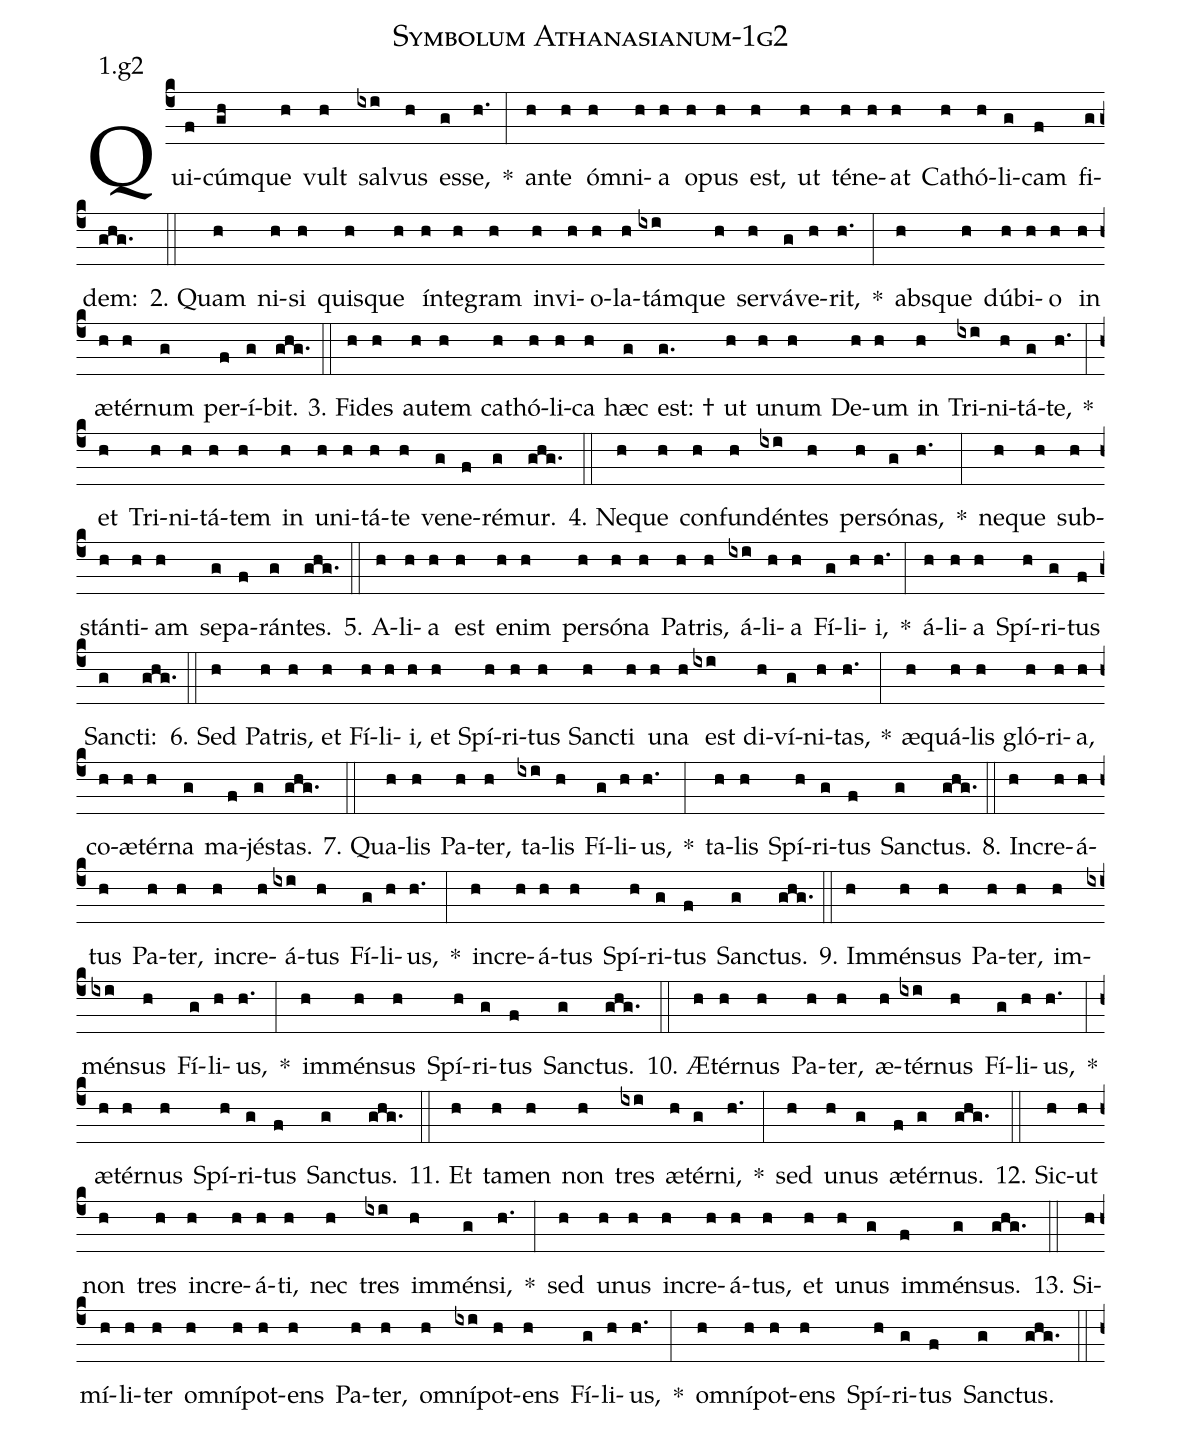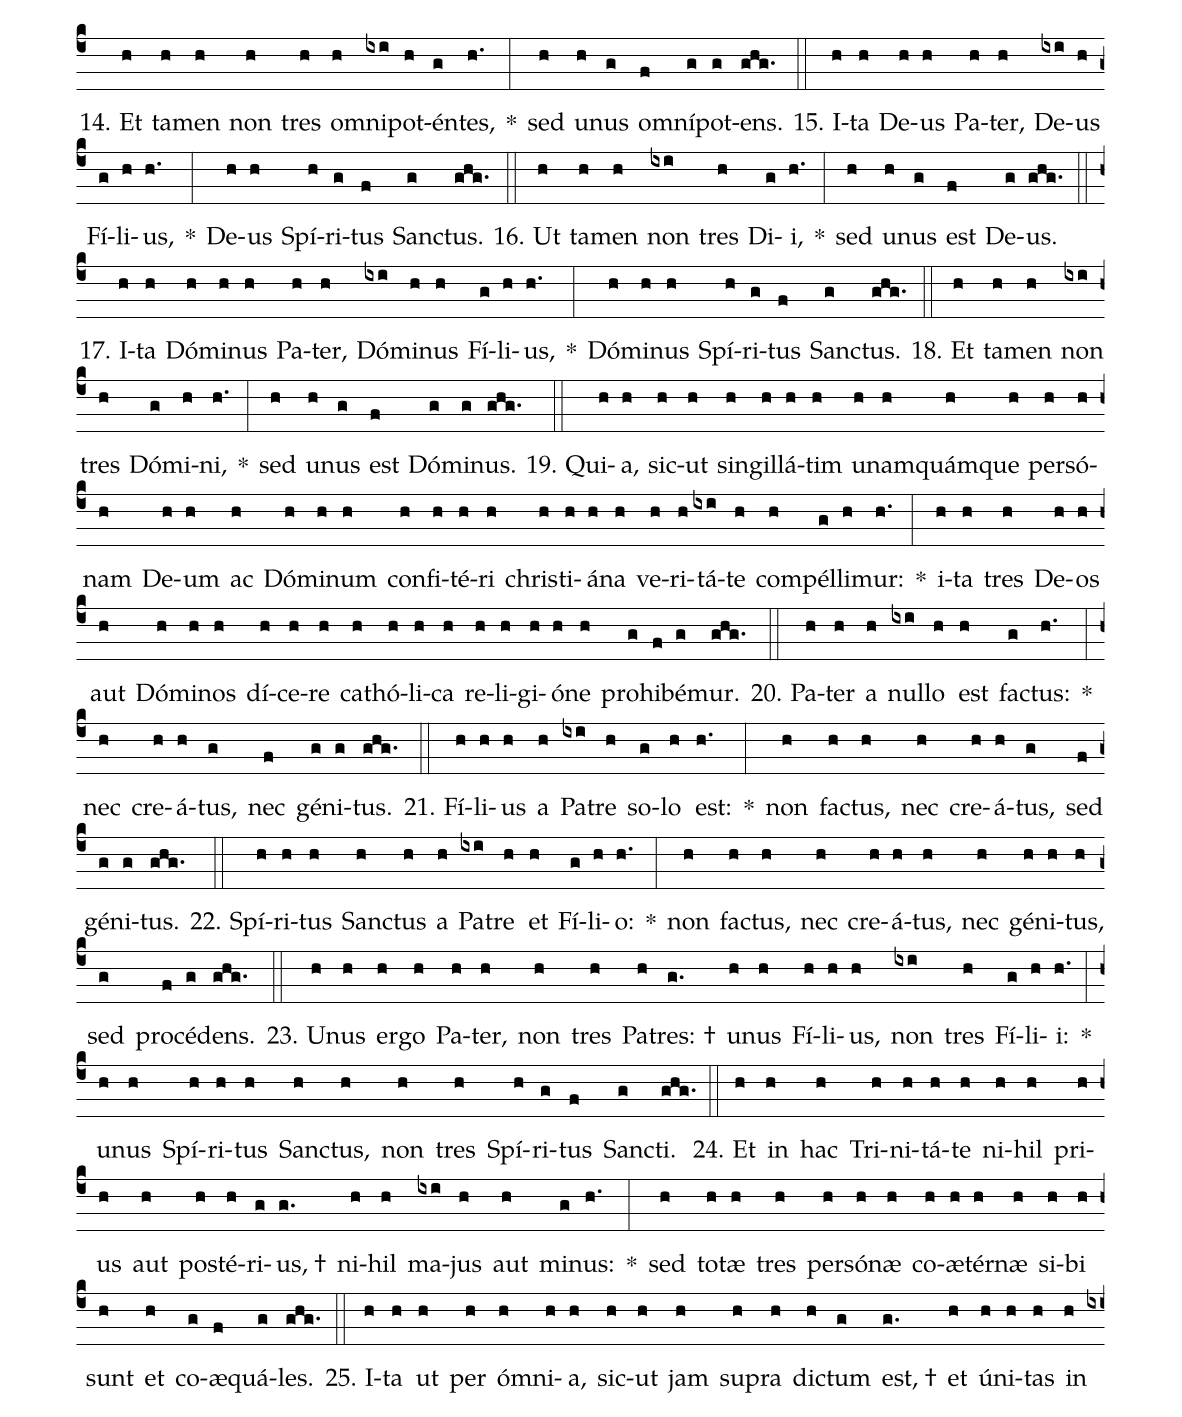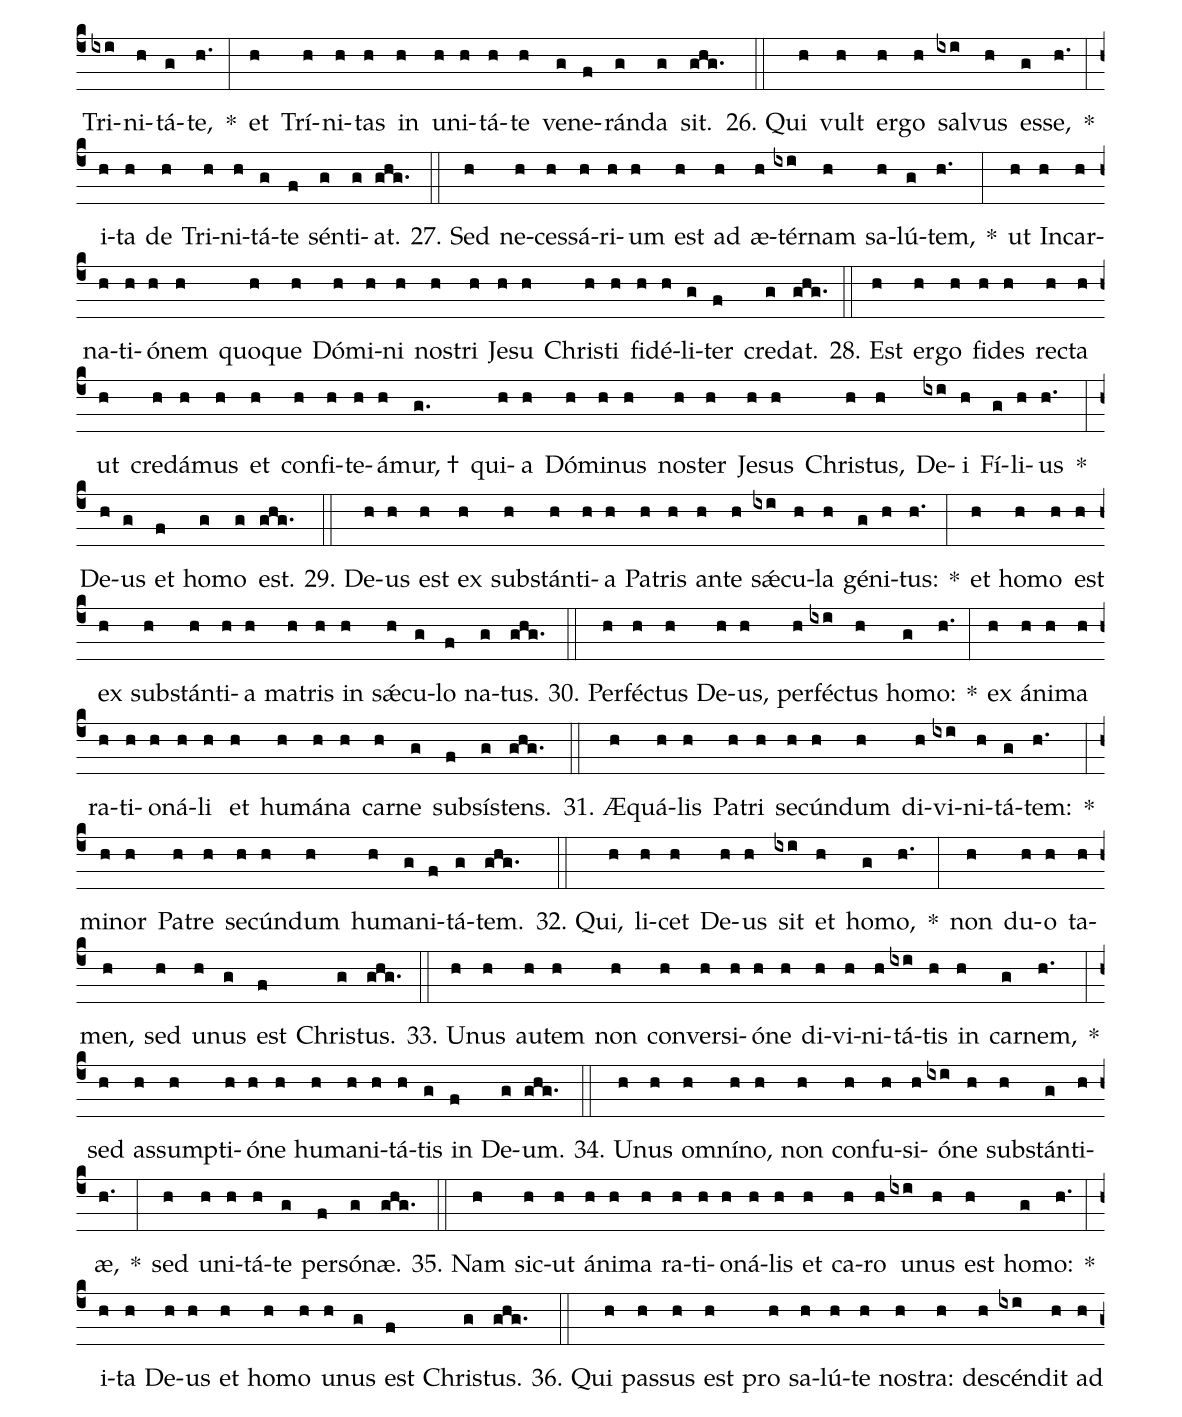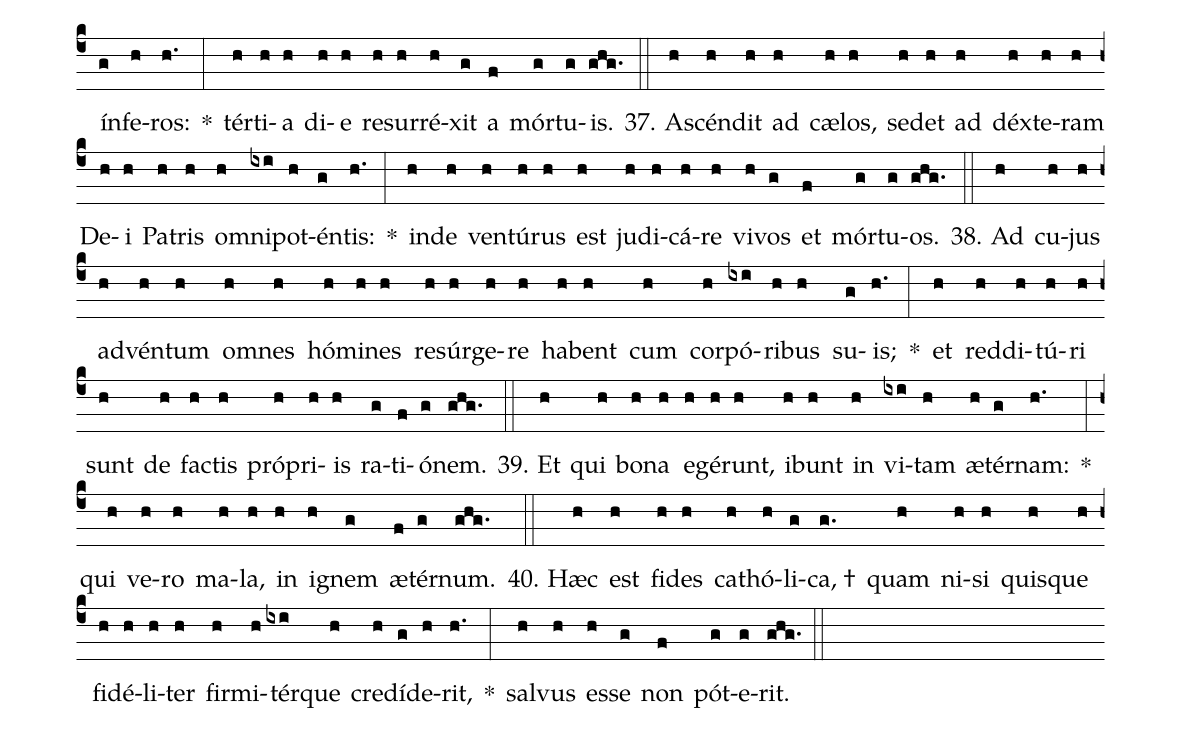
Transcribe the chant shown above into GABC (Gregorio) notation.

name: Symbolum Athanasianum-1g2;
annotation: 1.g2;
%%
(c4)Qui(f)cúm(gh)que(h) vult(h) sal(ixi)vus(h) es(g)se,(h.) *(:) an(h)te(h) óm(h)ni(h)a(h) o(h)pus(h) est,(h) ut(h) té(h)ne(h)at(h) Ca(h)thó(h)li(g)cam(f) fi(g)dem:(ghg.) (::)
2. Quam(h) ni(h)si(h) quis(h)que(h) ín(h)te(h)gram(h) in(h)vi(h)o(h)la(h)tám(ixi)que(h) ser(h)vá(g)ve(h)rit,(h.) *(:) abs(h)que(h) dú(h)bi(h)o(h) in(h) æ(h)tér(h)num(g) per(f)í(g)bit.(ghg.) (::)
3. Fi(h)des(h) au(h)tem(h) ca(h)thó(h)li(h)ca(h) hæc(g) est: †(g.) ut(h) u(h)num(h) De(h)um(h) in(h) Tri(ixi)ni(h)tá(g)te,(h.) *(:) et(h) Tri(h)ni(h)tá(h)tem(h) in(h) u(h)ni(h)tá(h)te(h) ve(g)ne(f)ré(g)mur.(ghg.) (::)
4. Ne(h)que(h) con(h)fun(h)dén(ixi)tes(h) per(h)só(g)nas,(h.) *(:) ne(h)que(h) sub(h)stán(h)ti(h)am(h) se(g)pa(f)rán(g)tes.(ghg.) (::)
5. A(h)li(h)a(h) est(h) e(h)nim(h) per(h)só(h)na(h) Pa(h)tris,(h) á(ixi)li(h)a(h) Fí(g)li(h)i,(h.) *(:) á(h)li(h)a(h) Spí(h)ri(g)tus(f) Sanc(g)ti:(ghg.) (::)
6. Sed(h) Pa(h)tris,(h) et(h) Fí(h)li(h)i,(h) et(h) Spí(h)ri(h)tus(h) Sanc(h)ti(h) u(h)na(h) est(ixi) di(h)ví(g)ni(h)tas,(h.) *(:) æ(h)quá(h)lis(h) gló(h)ri(h)a,(h) co(h)æ(h)tér(h)na(g) ma(f)jés(g)tas.(ghg.) (::)
7. Qua(h)lis(h) Pa(h)ter,(h) ta(ixi)lis(h) Fí(g)li(h)us,(h.) *(:) ta(h)lis(h) Spí(h)ri(g)tus(f) Sanc(g)tus.(ghg.) (::)
8. In(h)cre(h)á(h)tus(h) Pa(h)ter,(h) in(h)cre(h)á(ixi)tus(h) Fí(g)li(h)us,(h.) *(:) in(h)cre(h)á(h)tus(h) Spí(h)ri(g)tus(f) Sanc(g)tus.(ghg.) (::)
9. Im(h)mén(h)sus(h) Pa(h)ter,(h) im(h)mén(ixi)sus(h) Fí(g)li(h)us,(h.) *(:) im(h)mén(h)sus(h) Spí(h)ri(g)tus(f) Sanc(g)tus.(ghg.) (::)
10. Æ(h)tér(h)nus(h) Pa(h)ter,(h) æ(h)tér(ixi)nus(h) Fí(g)li(h)us,(h.) *(:) æ(h)tér(h)nus(h) Spí(h)ri(g)tus(f) Sanc(g)tus.(ghg.) (::)
11. Et(h) ta(h)men(h) non(h) tres(ixi) æ(h)tér(g)ni,(h.) *(:) sed(h) u(h)nus(g) æ(f)tér(g)nus.(ghg.) (::)
12. Sic(h)ut(h) non(h) tres(h) in(h)cre(h)á(h)ti,(h) nec(h) tres(ixi) im(h)mén(g)si,(h.) *(:) sed(h) u(h)nus(h) in(h)cre(h)á(h)tus,(h) et(h) u(h)nus(g) im(f)mén(g)sus.(ghg.) (::)
13. Si(h)mí(h)li(h)ter(h) om(h)ní(h)pot(h)ens(h) Pa(h)ter,(h) om(h)ní(ixi)pot(h)ens(h) Fí(g)li(h)us,(h.) *(:) om(h)ní(h)pot(h)ens(h) Spí(h)ri(g)tus(f) Sanc(g)tus.(ghg.) (::)
14. Et(h) ta(h)men(h) non(h) tres(h) om(h)ni(ixi)pot(h)én(g)tes,(h.) *(:) sed(h) u(h)nus(g) om(f)ní(g)pot(g)ens.(ghg.) (::)
15. I(h)ta(h) De(h)us(h) Pa(h)ter,(h) De(ixi)us(h) Fí(g)li(h)us,(h.) *(:) De(h)us(h) Spí(h)ri(g)tus(f) Sanc(g)tus.(ghg.) (::)
16. Ut(h) ta(h)men(h) non(ixi) tres(h) Di(g)i,(h.) *(:) sed(h) u(h)nus(g) est(f) De(g)us.(ghg.) (::)
17. I(h)ta(h) Dó(h)mi(h)nus(h) Pa(h)ter,(h) Dó(ixi)mi(h)nus(h) Fí(g)li(h)us,(h.) *(:) Dó(h)mi(h)nus(h) Spí(h)ri(g)tus(f) Sanc(g)tus.(ghg.) (::)
18. Et(h) ta(h)men(h) non(ixi) tres(h) Dó(g)mi(h)ni,(h.) *(:) sed(h) u(h)nus(g) est(f) Dó(g)mi(g)nus.(ghg.) (::)
19. Qui(h)a,(h) sic(h)ut(h) sin(h)gil(h)lá(h)tim(h) u(h)nam(h)quám(h)que(h) per(h)só(h)nam(h) De(h)um(h) ac(h) Dó(h)mi(h)num(h) con(h)fi(h)té(h)ri(h) chris(h)ti(h)á(h)na(h) ve(h)ri(h)tá(ixi)te(h) com(h)pél(g)li(h)mur:(h.) *(:) i(h)ta(h) tres(h) De(h)os(h) aut(h) Dó(h)mi(h)nos(h) dí(h)ce(h)re(h) ca(h)thó(h)li(h)ca(h) re(h)li(h)gi(h)ó(h)ne(h) pro(g)hi(f)bé(g)mur.(ghg.) (::)
20. Pa(h)ter(h) a(h) nul(ixi)lo(h) est(h) fac(g)tus:(h.) *(:) nec(h) cre(h)á(h)tus,(g) nec(f) gé(g)ni(g)tus.(ghg.) (::)
21. Fí(h)li(h)us(h) a(h) Pa(ixi)tre(h) so(g)lo(h) est:(h.) *(:) non(h) fac(h)tus,(h) nec(h) cre(h)á(h)tus,(g) sed(f) gé(g)ni(g)tus.(ghg.) (::)
22. Spí(h)ri(h)tus(h) Sanc(h)tus(h) a(h) Pa(ixi)tre(h) et(h) Fí(g)li(h)o:(h.) *(:) non(h) fac(h)tus,(h) nec(h) cre(h)á(h)tus,(h) nec(h) gé(h)ni(h)tus,(h) sed(g) pro(f)cé(g)dens.(ghg.) (::)
23. U(h)nus(h) er(h)go(h) Pa(h)ter,(h) non(h) tres(h) Pa(h)tres: †(g.) u(h)nus(h) Fí(h)li(h)us,(h) non(ixi) tres(h) Fí(g)li(h)i:(h.) *(:) u(h)nus(h) Spí(h)ri(h)tus(h) Sanc(h)tus,(h) non(h) tres(h) Spí(h)ri(g)tus(f) Sanc(g)ti.(ghg.) (::)
24. Et(h) in(h) hac(h) Tri(h)ni(h)tá(h)te(h) ni(h)hil(h) pri(h)us(h) aut(h) post(h)é(h)ri(g)us, †(g.) ni(h)hil(h) ma(ixi)jus(h) aut(h) mi(g)nus:(h.) *(:) sed(h) to(h)tæ(h) tres(h) per(h)só(h)næ(h) co(h)æ(h)tér(h)næ(h) si(h)bi(h) sunt(h) et(h) co(g)æ(f)quá(g)les.(ghg.) (::)
25. I(h)ta(h) ut(h) per(h) óm(h)ni(h)a,(h) sic(h)ut(h) jam(h) su(h)pra(h) dic(h)tum(g) est, †(g.) et(h) ú(h)ni(h)tas(h) in(h) Tri(ixi)ni(h)tá(g)te,(h.) *(:) et(h) Trí(h)ni(h)tas(h) in(h) u(h)ni(h)tá(h)te(h) ve(g)ne(f)rán(g)da(g) sit.(ghg.) (::)
26. Qui(h) vult(h) er(h)go(h) sal(ixi)vus(h) es(g)se,(h.) *(:) i(h)ta(h) de(h) Tri(h)ni(h)tá(g)te(f) sén(g)ti(g)at.(ghg.) (::)
27. Sed(h) ne(h)ces(h)sá(h)ri(h)um(h) est(h) ad(h) æ(h)tér(ixi)nam(h) sa(h)lú(g)tem,(h.) *(:) ut(h) In(h)car(h)na(h)ti(h)ó(h)nem(h) quo(h)que(h) Dó(h)mi(h)ni(h) nos(h)tri(h) Je(h)su(h) Chris(h)ti(h) fi(h)dé(h)li(g)ter(f) cre(g)dat.(ghg.) (::)
28. Est(h) er(h)go(h) fi(h)des(h) rec(h)ta(h) ut(h) cre(h)dá(h)mus(h) et(h) con(h)fi(h)te(h)á(h)mur, †(g.) qui(h)a(h) Dó(h)mi(h)nus(h) nos(h)ter(h) Je(h)sus(h) Chris(h)tus,(h) De(ixi)i(h) Fí(g)li(h)us(h.) *(:) De(h)us(g) et(f) ho(g)mo(g) est.(ghg.) (::)
29. De(h)us(h) est(h) ex(h) sub(h)stán(h)ti(h)a(h) Pa(h)tris(h) an(h)te(h) sǽ(ixi)cu(h)la(h) gé(g)ni(h)tus:(h.) *(:) et(h) ho(h)mo(h) est(h) ex(h) sub(h)stán(h)ti(h)a(h) ma(h)tris(h) in(h) sǽ(h)cu(g)lo(f) na(g)tus.(ghg.) (::)
30. Per(h)féc(h)tus(h) De(h)us,(h) per(h)féc(ixi)tus(h) ho(g)mo:(h.) *(:) ex(h) á(h)ni(h)ma(h) ra(h)ti(h)o(h)ná(h)li(h) et(h) hu(h)má(h)na(h) car(h)ne(g) sub(f)sís(g)tens.(ghg.) (::)
31. Æ(h)quá(h)lis(h) Pa(h)tri(h) se(h)cún(h)dum(h) di(h)vi(ixi)ni(h)tá(g)tem:(h.) *(:) mi(h)nor(h) Pa(h)tre(h) se(h)cún(h)dum(h) hu(h)ma(g)ni(f)tá(g)tem.(ghg.) (::)
32. Qui,(h) li(h)cet(h) De(h)us(h) sit(ixi) et(h) ho(g)mo,(h.) *(:) non(h) du(h)o(h) ta(h)men,(h) sed(h) u(h)nus(g) est(f) Chris(g)tus.(ghg.) (::)
33. U(h)nus(h) au(h)tem(h) non(h) con(h)ver(h)si(h)ó(h)ne(h) di(h)vi(h)ni(h)tá(ixi)tis(h) in(h) car(g)nem,(h.) *(:) sed(h) as(h)sump(h)ti(h)ó(h)ne(h) hu(h)ma(h)ni(h)tá(h)tis(g) in(f) De(g)um.(ghg.) (::)
34. U(h)nus(h) om(h)ní(h)no,(h) non(h) con(h)fu(h)si(h)ó(ixi)ne(h) sub(h)stán(g)ti(h)æ,(h.) *(:) sed(h) u(h)ni(h)tá(h)te(g) per(f)só(g)næ.(ghg.) (::)
35. Nam(h) sic(h)ut(h) á(h)ni(h)ma(h) ra(h)ti(h)o(h)ná(h)lis(h) et(h) ca(h)ro(h) u(ixi)nus(h) est(h) ho(g)mo:(h.) *(:) i(h)ta(h) De(h)us(h) et(h) ho(h)mo(h) u(h)nus(g) est(f) Chris(g)tus.(ghg.) (::)
36. Qui(h) pas(h)sus(h) est(h) pro(h) sa(h)lú(h)te(h) nos(h)tra:(h) de(h)scén(ixi)dit(h) ad(h) ín(g)fe(h)ros:(h.) *(:) tér(h)ti(h)a(h) di(h)e(h) re(h)sur(h)ré(h)xit(g) a(f) mór(g)tu(g)is.(ghg.) (::)
37. A(h)scén(h)dit(h) ad(h) cæ(h)los,(h) se(h)det(h) ad(h) déx(h)te(h)ram(h) De(h)i(h) Pa(h)tris(h) om(h)ni(ixi)pot(h)én(g)tis:(h.) *(:) in(h)de(h) ven(h)tú(h)rus(h) est(h) ju(h)di(h)cá(h)re(h) vi(h)vos(g) et(f) mór(g)tu(g)os.(ghg.) (::)
38. Ad(h) cu(h)jus(h) ad(h)vén(h)tum(h) om(h)nes(h) hó(h)mi(h)nes(h) re(h)súr(h)ge(h)re(h) ha(h)bent(h) cum(h) cor(h)pó(ixi)ri(h)bus(h) su(g)is;(h.) *(:) et(h) red(h)di(h)tú(h)ri(h) sunt(h) de(h) fac(h)tis(h) pró(h)pri(h)is(h) ra(g)ti(f)ó(g)nem.(ghg.) (::)
39. Et(h) qui(h) bo(h)na(h) e(h)gé(h)runt,(h) i(h)bunt(h) in(h) vi(ixi)tam(h) æ(h)tér(g)nam:(h.) *(:) qui(h) ve(h)ro(h) ma(h)la,(h) in(h) i(h)gnem(g) æ(f)tér(g)num.(ghg.) (::)
40. Hæc(h) est(h) fi(h)des(h) ca(h)thó(h)li(g)ca, †(g.) quam(h) ni(h)si(h) quis(h)que(h) fi(h)dé(h)li(h)ter(h) fir(h)mi(h)tér(ixi)que(h) cre(h)dí(g)de(h)rit,(h.) *(:) sal(h)vus(h) es(h)se(g) non(f) pót(g)e(g)rit.(ghg.) (::)
